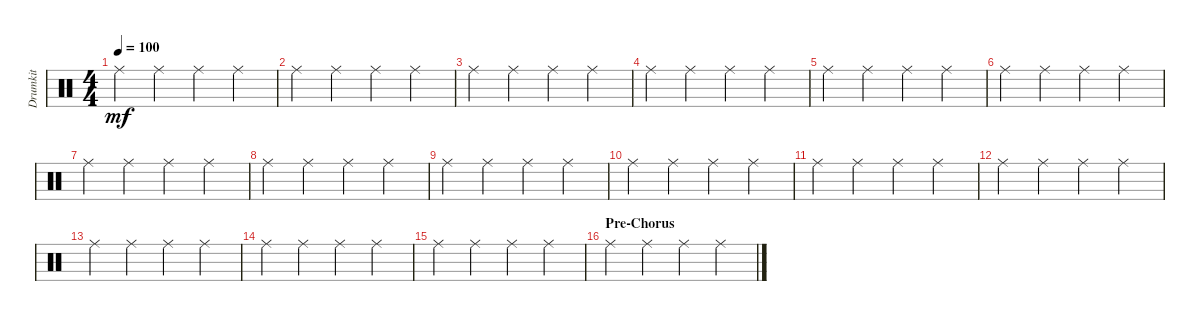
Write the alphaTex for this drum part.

\track ("Drumkit" "Drumkit") {instrument percussion}
\staff {score}
\articulation defaults
\ts (4 4)
\tempo 100
\clef neutral
\ks c "Ride (middle)".4{dy mf} "Ride (middle)".4 "Ride (middle)".4 "Ride (middle)".4
|
"Ride (middle)".4 "Ride (middle)".4 "Ride (middle)".4 "Ride (middle)".4 |
"Ride (middle)".4 "Ride (middle)".4 "Ride (middle)".4 "Ride (middle)".4 |
"Ride (middle)".4 "Ride (middle)".4 "Ride (middle)".4 "Ride (middle)".4 |
"Ride (middle)".4 "Ride (middle)".4 "Ride (middle)".4 "Ride (middle)".4 |
"Ride (middle)".4 "Ride (middle)".4 "Ride (middle)".4 "Ride (middle)".4 |
"Ride (middle)".4 "Ride (middle)".4 "Ride (middle)".4 "Ride (middle)".4 |
"Ride (middle)".4 "Ride (middle)".4 "Ride (middle)".4 "Ride (middle)".4 |
"Ride (middle)".4 "Ride (middle)".4 "Ride (middle)".4 "Ride (middle)".4 |
"Ride (middle)".4 "Ride (middle)".4 "Ride (middle)".4 "Ride (middle)".4 |
"Ride (middle)".4 "Ride (middle)".4 "Ride (middle)".4 "Ride (middle)".4 |
"Ride (middle)".4 "Ride (middle)".4 "Ride (middle)".4 "Ride (middle)".4 |
"Ride (middle)".4 "Ride (middle)".4 "Ride (middle)".4 "Ride (middle)".4 |
"Ride (middle)".4 "Ride (middle)".4 "Ride (middle)".4 "Ride (middle)".4 |
"Ride (middle)".4 "Ride (middle)".4 "Ride (middle)".4 "Ride (middle)".4 |
\section ("" "Pre-Chorus")
"Ride (middle)".4 "Ride (middle)".4 "Ride (middle)".4 "Ride (middle)".4
